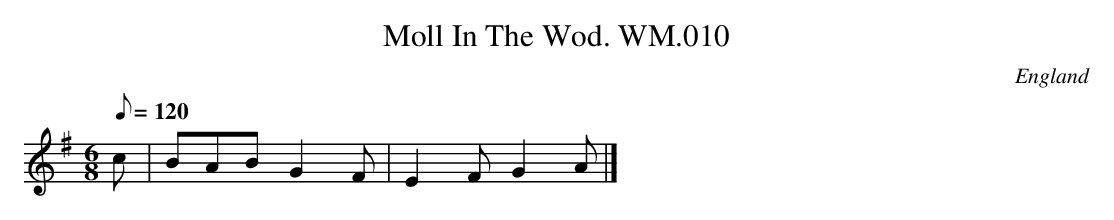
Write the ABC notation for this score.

X:1
T:Moll In The Wod. WM.010
M:6/8
L:1/8
Q:120
O:England
K:G
c|BAB G2F|E2FG2A|]
